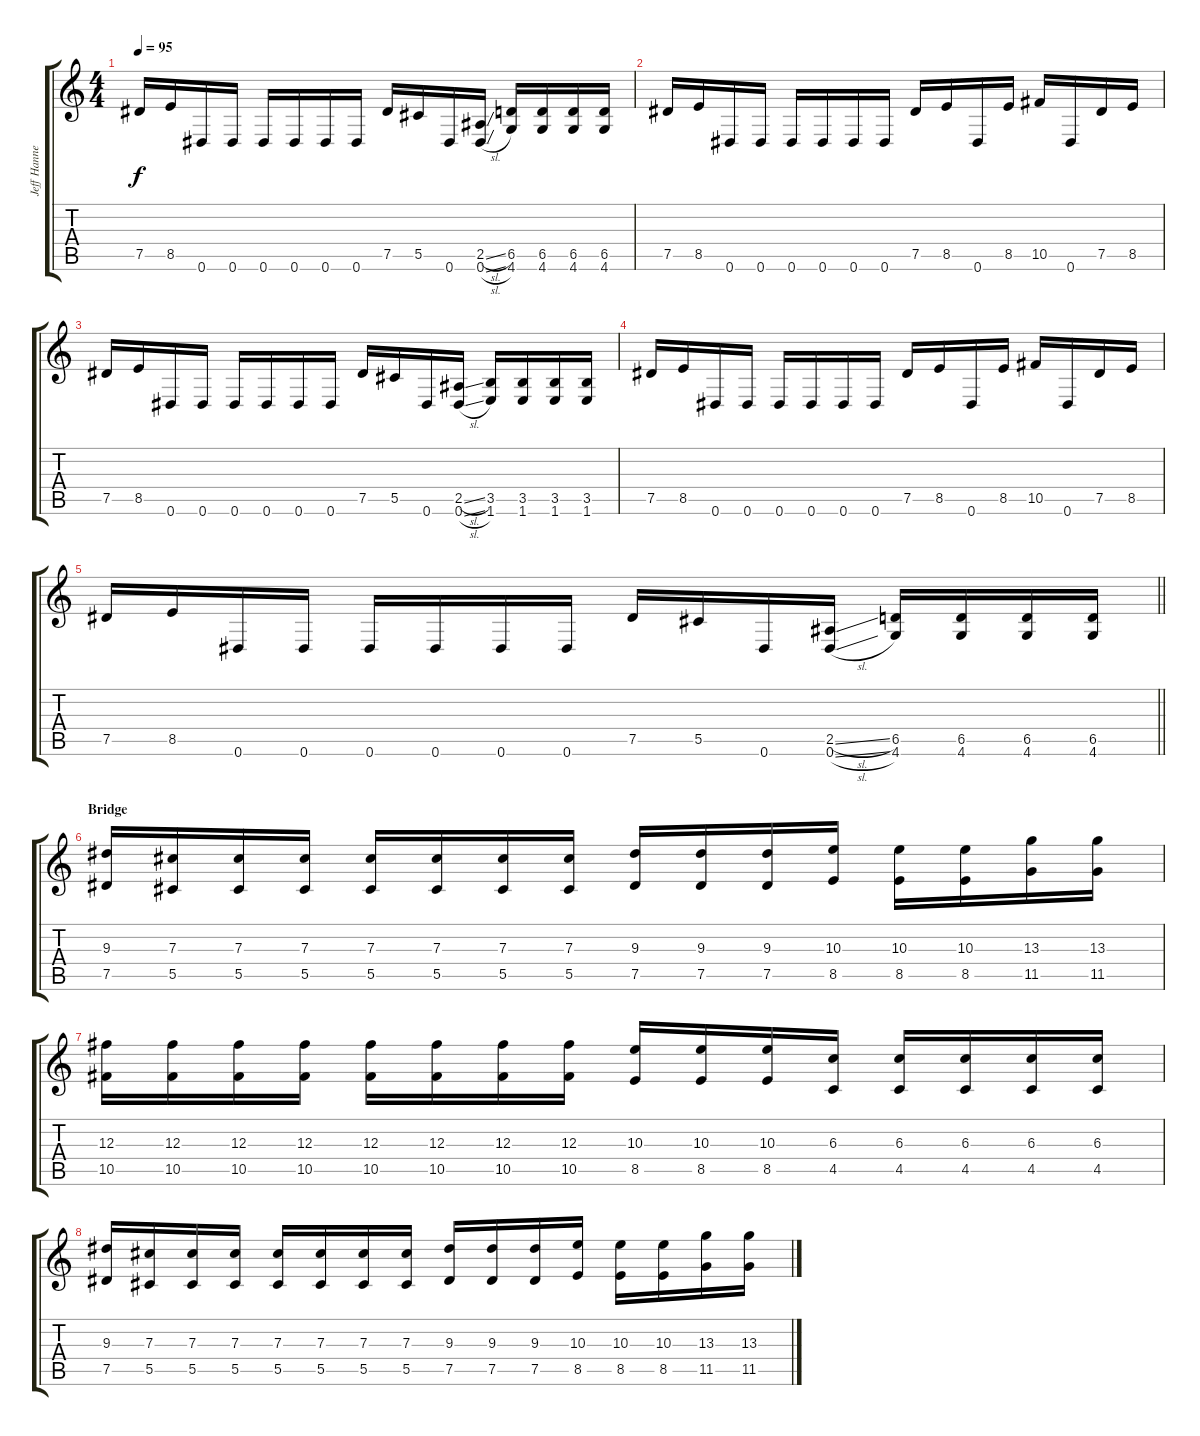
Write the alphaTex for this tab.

\track ("Jeff Hanneman" "Jeff Hanne") {instrument overdrivenguitar}
\staff {score tabs}
\tuning (Eb4 Bb3 Gb3 Db3 Ab2 Eb2) {hide}
\ts (4 4)
\tempo 95
\clef g2
\ks c
7.5.16{dy f} 8.5.16 0.6.16 0.6.16 0.6.16 0.6.16 0.6.16 0.6.16 7.5.16 5.5.16 0.6.16 (2.5{sl} 0.6{sl}).16 (6.5 4.6).16 (6.5 4.6).16 (6.5 4.6).16 (6.5 4.6).16 |
7.5.16 8.5.16 0.6.16 0.6.16 0.6.16 0.6.16 0.6.16 0.6.16 7.5.16 8.5.16 0.6.16 8.5.16 10.5.16 0.6.16 7.5.16 8.5.16 |
7.5.16 8.5.16 0.6.16 0.6.16 0.6.16 0.6.16 0.6.16 0.6.16 7.5.16 5.5.16 0.6.16 (2.5{sl} 0.6{sl}).16 (3.5 1.6).16 (3.5 1.6).16 (3.5 1.6).16 (3.5 1.6).16 |
7.5.16 8.5.16 0.6.16 0.6.16 0.6.16 0.6.16 0.6.16 0.6.16 7.5.16 8.5.16 0.6.16 8.5.16 10.5.16 0.6.16 7.5.16 8.5.16 |
\barLineRight lightlight
7.5.16 8.5.16 0.6.16 0.6.16 0.6.16 0.6.16 0.6.16 0.6.16 7.5.16 5.5.16 0.6.16 (2.5{sl} 0.6{sl}).16 (6.5 4.6).16 (6.5 4.6).16 (6.5 4.6).16 (6.5 4.6).16 |
\section ("" "Bridge")
(9.3 7.5).16 (7.3 5.5).16 (7.3 5.5).16 (7.3 5.5).16 (7.3 5.5).16 (7.3 5.5).16 (7.3 5.5).16 (7.3 5.5).16 (9.3 7.5).16 (9.3 7.5).16 (9.3 7.5).16 (10.3 8.5).16 (10.3 8.5).16 (10.3 8.5).16 (13.3 11.5).16 (13.3 11.5).16 |
(12.3 10.5).16 (12.3 10.5).16 (12.3 10.5).16 (12.3 10.5).16 (12.3 10.5).16 (12.3 10.5).16 (12.3 10.5).16 (12.3 10.5).16 (10.3 8.5).16 (10.3 8.5).16 (10.3 8.5).16 (6.3 4.5).16 (6.3 4.5).16 (6.3 4.5).16 (6.3 4.5).16 (6.3 4.5).16 |
(9.3 7.5).16 (7.3 5.5).16 (7.3 5.5).16 (7.3 5.5).16 (7.3 5.5).16 (7.3 5.5).16 (7.3 5.5).16 (7.3 5.5).16 (9.3 7.5).16 (9.3 7.5).16 (9.3 7.5).16 (10.3 8.5).16 (10.3 8.5).16 (10.3 8.5).16 (13.3 11.5).16 (13.3 11.5).16
